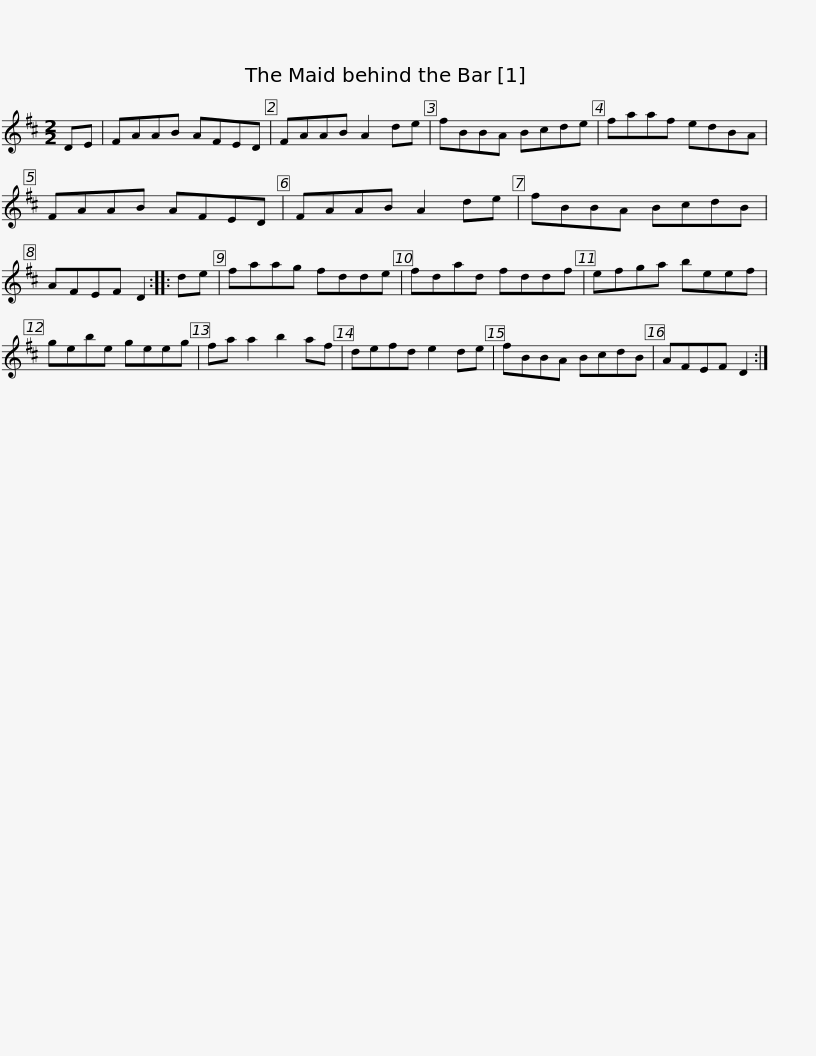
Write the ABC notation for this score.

X:1
L:1/8
M:2/2
I:linebreak $
K:D
V:1 treble
V:1
 DE | FAAB AFED | FAAB A2 de | fBBA Bcde | faaf edBA | %5
 FAAB AFED |$ FAAB A2 de | fBBA BcdB | AFEF D2 :: de | %10
 faag fdde | fdad fddf |$ efga beef | gebe geeg | fa a2 b2 af | %15
 defd e2 de | fBBA BcdB | AFEF D2 :| %18
